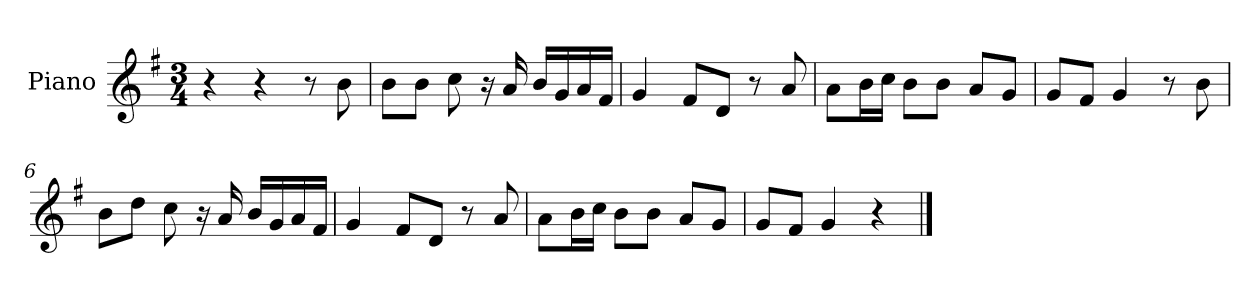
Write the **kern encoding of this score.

**kern
*part1
*staff1
*I"Piano
*I'P-no
*clefG2
*k[f#]
*M3/4
*MM91
=1
4r
4r
8r
8b\
=2
8b\L
8b\J
8cc\
16r
16a/
16b/LL
16g/
16a/
16f#/JJ
=3
4g/
8f#/L
8d/J
8r
8a/
=4
8a\L
16b\L
16cc\JJ
8b\L
8b\J
8a/L
8g/J
=5
8g/L
8f#/J
4g/
8r
8b\
!!LO:LB:g=z
=6
8b\L
8dd\J
8cc\
16r
16a/
16b/LL
16g/
16a/
16f#/JJ
=7
4g/
8f#/L
8d/J
8r
8a/
=8
8a\L
16b\L
16cc\JJ
8b\L
8b\J
8a/L
8g/J
=9
8g/L
8f#/J
4g/
4r
==
*-
